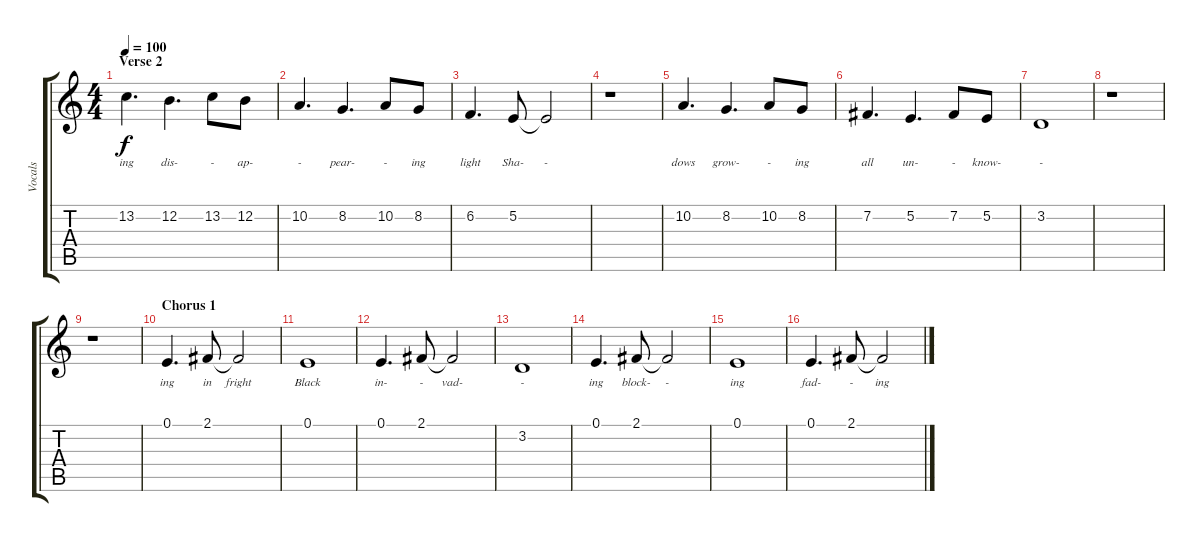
\track ("Vocals" "Vocals") {instrument lead6voice}
\staff {score tabs}
\tuning (E4 B3 G3 D3 A2 E2) {hide}
\ts (4 4)
\section ("" "Verse 2")
\tempo 100
\clef g2
\ks c
13.2.4{d lyrics (0 "ing") lyrics (1 "") lyrics (2 "") lyrics (3 "") lyrics (4 "") dy f} 12.2.4{d lyrics (0 "dis-") lyrics (1 "") lyrics (2 "") lyrics (3 "") lyrics (4 "")} 13.2.8{lyrics (0 "-") lyrics (1 "") lyrics (2 "") lyrics (3 "") lyrics (4 "")} 12.2.8{lyrics (0 "ap-") lyrics (1 "") lyrics (2 "") lyrics (3 "") lyrics (4 "")} |
10.2.4{d lyrics (0 "-") lyrics (1 "") lyrics (2 "") lyrics (3 "") lyrics (4 "")} 8.2.4{d lyrics (0 "pear-") lyrics (1 "") lyrics (2 "") lyrics (3 "") lyrics (4 "")} 10.2.8{lyrics (0 "-") lyrics (1 "") lyrics (2 "") lyrics (3 "") lyrics (4 "")} 8.2.8{lyrics (0 "ing") lyrics (1 "") lyrics (2 "") lyrics (3 "") lyrics (4 "")} |
6.2.4{d lyrics (0 "light") lyrics (1 "") lyrics (2 "") lyrics (3 "") lyrics (4 "")} 5.2.8{lyrics (0 "Sha-") lyrics (1 "") lyrics (2 "") lyrics (3 "") lyrics (4 "")} 5.2{t}.2{lyrics (0 "-") lyrics (1 "") lyrics (2 "") lyrics (3 "") lyrics (4 "")} |
r.1 |
10.2.4{d lyrics (0 "dows") lyrics (1 "") lyrics (2 "") lyrics (3 "") lyrics (4 "")} 8.2.4{d lyrics (0 "grow-") lyrics (1 "") lyrics (2 "") lyrics (3 "") lyrics (4 "")} 10.2.8{lyrics (0 "-") lyrics (1 "") lyrics (2 "") lyrics (3 "") lyrics (4 "")} 8.2.8{lyrics (0 "ing") lyrics (1 "") lyrics (2 "") lyrics (3 "") lyrics (4 "")} |
7.2.4{d lyrics (0 "all") lyrics (1 "") lyrics (2 "") lyrics (3 "") lyrics (4 "")} 5.2.4{d lyrics (0 "un-") lyrics (1 "") lyrics (2 "") lyrics (3 "") lyrics (4 "")} 7.2.8{lyrics (0 "-") lyrics (1 "") lyrics (2 "") lyrics (3 "") lyrics (4 "")} 5.2.8{lyrics (0 "know-") lyrics (1 "") lyrics (2 "") lyrics (3 "") lyrics (4 "")} |
3.2.1{lyrics (0 "-") lyrics (1 "") lyrics (2 "") lyrics (3 "") lyrics (4 "")} |
r.1 |
r.1 |
\section ("" "Chorus 1")
0.1.4{d lyrics (0 "ing") lyrics (1 "") lyrics (2 "") lyrics (3 "") lyrics (4 "")} 2.1.8{lyrics (0 "in") lyrics (1 "") lyrics (2 "") lyrics (3 "") lyrics (4 "")} 2.1{t}.2{lyrics (0 "fright") lyrics (1 "") lyrics (2 "") lyrics (3 "") lyrics (4 "")} |
0.1.1{lyrics (0 "Black") lyrics (1 "") lyrics (2 "") lyrics (3 "") lyrics (4 "")} |
0.1.4{d lyrics (0 "in-") lyrics (1 "") lyrics (2 "") lyrics (3 "") lyrics (4 "")} 2.1.8{lyrics (0 "-") lyrics (1 "") lyrics (2 "") lyrics (3 "") lyrics (4 "")} 2.1{t}.2{lyrics (0 "vad-") lyrics (1 "") lyrics (2 "") lyrics (3 "") lyrics (4 "")} |
3.2.1{lyrics (0 "-") lyrics (1 "") lyrics (2 "") lyrics (3 "") lyrics (4 "")} |
0.1.4{d lyrics (0 "ing") lyrics (1 "") lyrics (2 "") lyrics (3 "") lyrics (4 "")} 2.1.8{lyrics (0 "block-") lyrics (1 "") lyrics (2 "") lyrics (3 "") lyrics (4 "")} 2.1{t}.2{lyrics (0 "-") lyrics (1 "") lyrics (2 "") lyrics (3 "") lyrics (4 "")} |
0.1.1{lyrics (0 "ing") lyrics (1 "") lyrics (2 "") lyrics (3 "") lyrics (4 "")} |
0.1.4{d lyrics (0 "fad-") lyrics (1 "") lyrics (2 "") lyrics (3 "") lyrics (4 "")} 2.1.8{lyrics (0 "-") lyrics (1 "") lyrics (2 "") lyrics (3 "") lyrics (4 "")} 2.1{t}.2{lyrics (0 "ing") lyrics (1 "") lyrics (2 "") lyrics (3 "") lyrics (4 "")}
